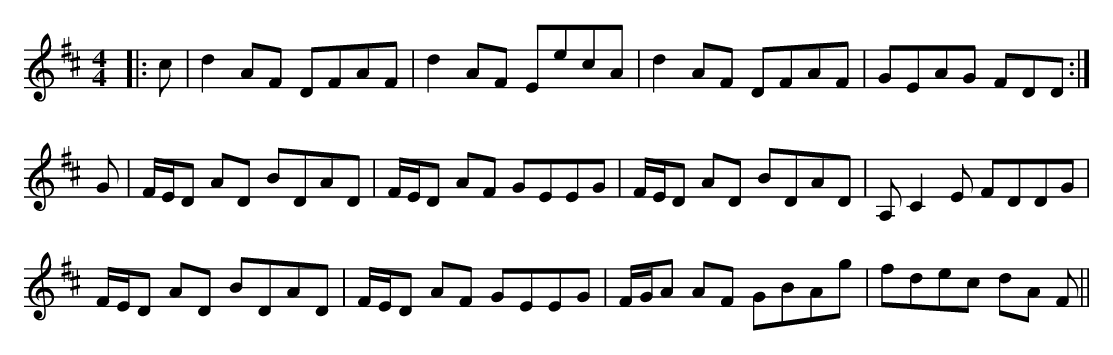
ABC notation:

X:1
M:4/4
K:D
|:c|d2AF DFAF|d2AF EecA|d2AF DFAF|GEAG FDD:|
G|F/E/D AD BDAD|F/E/D AF GEEG|F/E/D AD BDAD|A,C2E FDDG|
F/E/D AD BDAD|F/E/D AF GEEG|F/G/A AF GBAg|fdec dA F||
